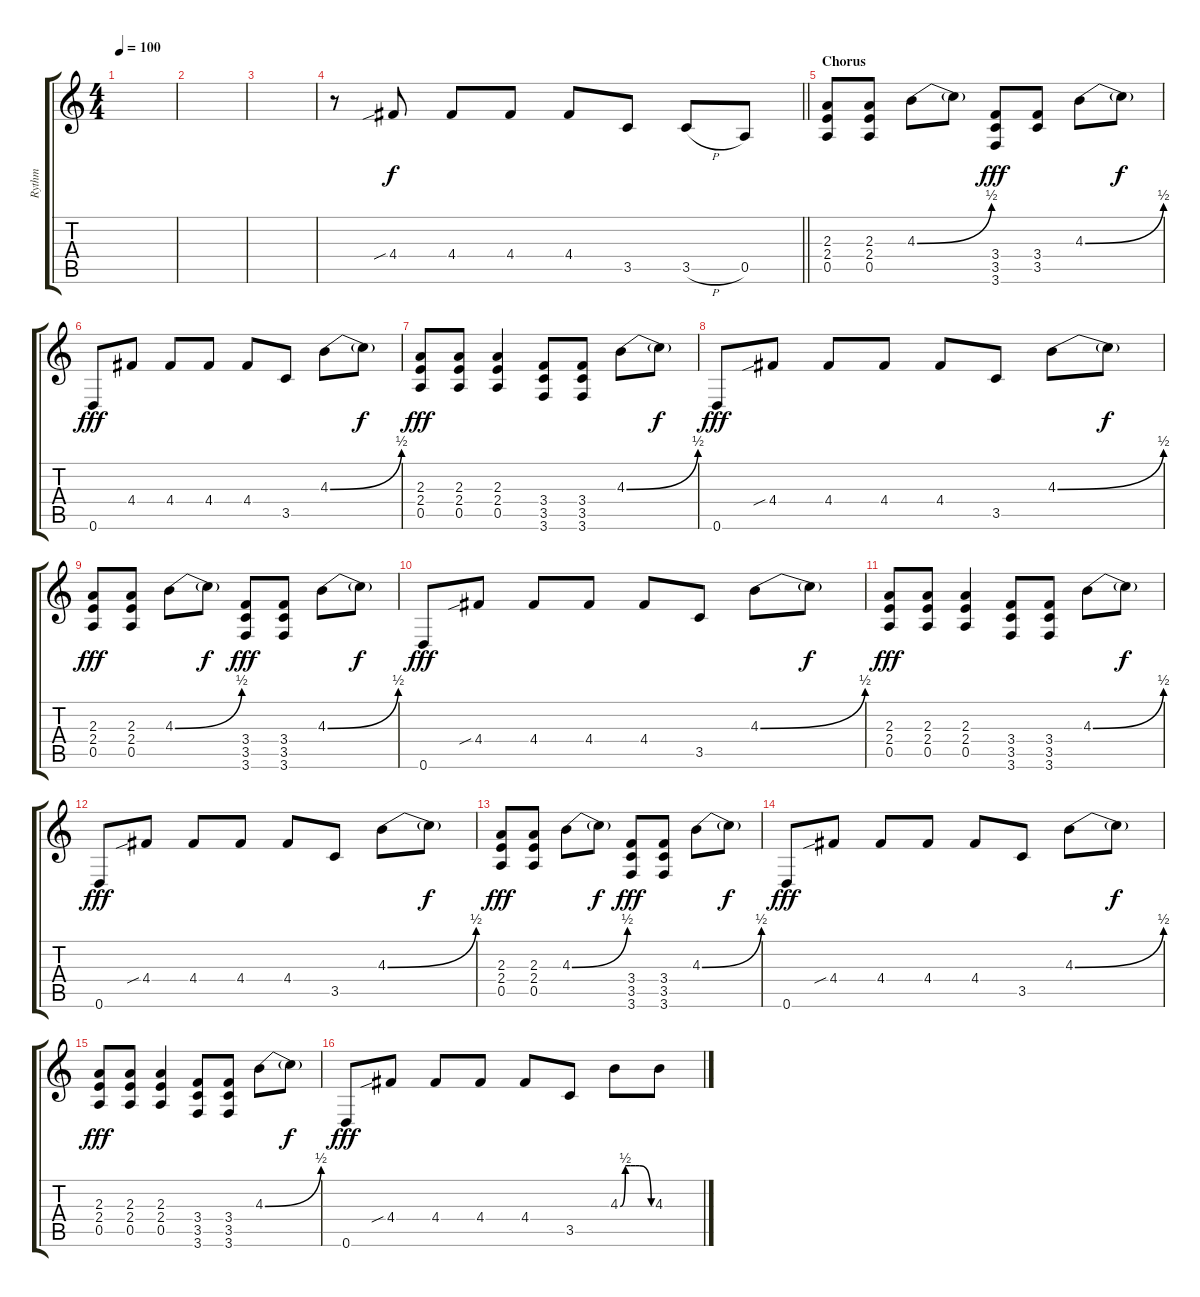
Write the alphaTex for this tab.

\track ("Rythm" "Rythm") {instrument distortionguitar}
\staff {score tabs}
\tuning (E4 B3 G3 D3 A2 D2) {hide}
\ts (4 4)
\tempo 100
\clef g2
\ks c
|
|
|
\barLineRight lightlight
r.8 4.4{sib}.8 4.4.8 4.4.8 4.4.8 3.5.8 3.5{h}.8 0.5.8 |
\section ("" "Chorus")
(2.3 2.4 0.5).8 (2.3 2.4 0.5).8 4.3{be (bend 0 0 60 2)}.8 4.3{t}.8{dy f} (3.4 3.5 3.6).8{dy fff} (3.4 3.5).8 4.3{be (bend 0 0 60 2)}.8 4.3{t}.8{dy f} |
0.6.8{dy fff} 4.4.8 4.4.8 4.4.8 4.4.8 3.5.8 4.3{be (bend 0 0 60 2)}.8 4.3{t}.8{dy f} |
(2.3 2.4 0.5).8{dy fff} (2.3 2.4 0.5).8 (2.3 2.4 0.5).4 (3.4 3.5 3.6).8 (3.4 3.5 3.6).8 4.3{be (bend 0 0 60 2)}.8 4.3{t}.8{dy f} |
0.6.8{dy fff} 4.4{sib}.8 4.4.8 4.4.8 4.4.8 3.5.8 4.3{be (bend 0 0 60 2)}.8 4.3{t}.8{dy f} |
(2.3 2.4 0.5).8{dy fff} (2.3 2.4 0.5).8 4.3{be (bend 0 0 60 2)}.8 4.3{t}.8{dy f} (3.4 3.5 3.6).8{dy fff} (3.4 3.5 3.6).8 4.3{be (bend 0 0 60 2)}.8 4.3{t}.8{dy f} |
0.6.8{dy fff} 4.4{sib}.8 4.4.8 4.4.8 4.4.8 3.5.8 4.3{be (bend 0 0 60 2)}.8 4.3{t}.8{dy f} |
(2.3 2.4 0.5).8{dy fff} (2.3 2.4 0.5).8 (2.3 2.4 0.5).4 (3.4 3.5 3.6).8 (3.4 3.5 3.6).8 4.3{be (bend 0 0 60 2)}.8 4.3{t}.8{dy f} |
0.6.8{dy fff} 4.4{sib}.8 4.4.8 4.4.8 4.4.8 3.5.8 4.3{be (bend 0 0 60 2)}.8 4.3{t}.8{dy f} |
(2.3 2.4 0.5).8{dy fff} (2.3 2.4 0.5).8 4.3{be (bend 0 0 60 2)}.8 4.3{t}.8{dy f} (3.4 3.5 3.6).8{dy fff} (3.4 3.5 3.6).8 4.3{be (bend 0 0 60 2)}.8 4.3{t}.8{dy f} |
0.6.8{dy fff} 4.4{sib}.8 4.4.8 4.4.8 4.4.8 3.5.8 4.3{be (bend 0 0 60 2)}.8 4.3{t}.8{dy f} |
(2.3 2.4 0.5).8{dy fff} (2.3 2.4 0.5).8 (2.3 2.4 0.5).4 (3.4 3.5 3.6).8 (3.4 3.5 3.6).8 4.3{be (bend 0 0 60 2)}.8 4.3{t}.8{dy f} |
0.6.8{dy fff} 4.4{sib}.8 4.4.8 4.4.8 4.4.8 3.5.8 4.3{be (custom 0 0 10 2 20 2 30 2 37 2 60 0)}.8 4.3.8
